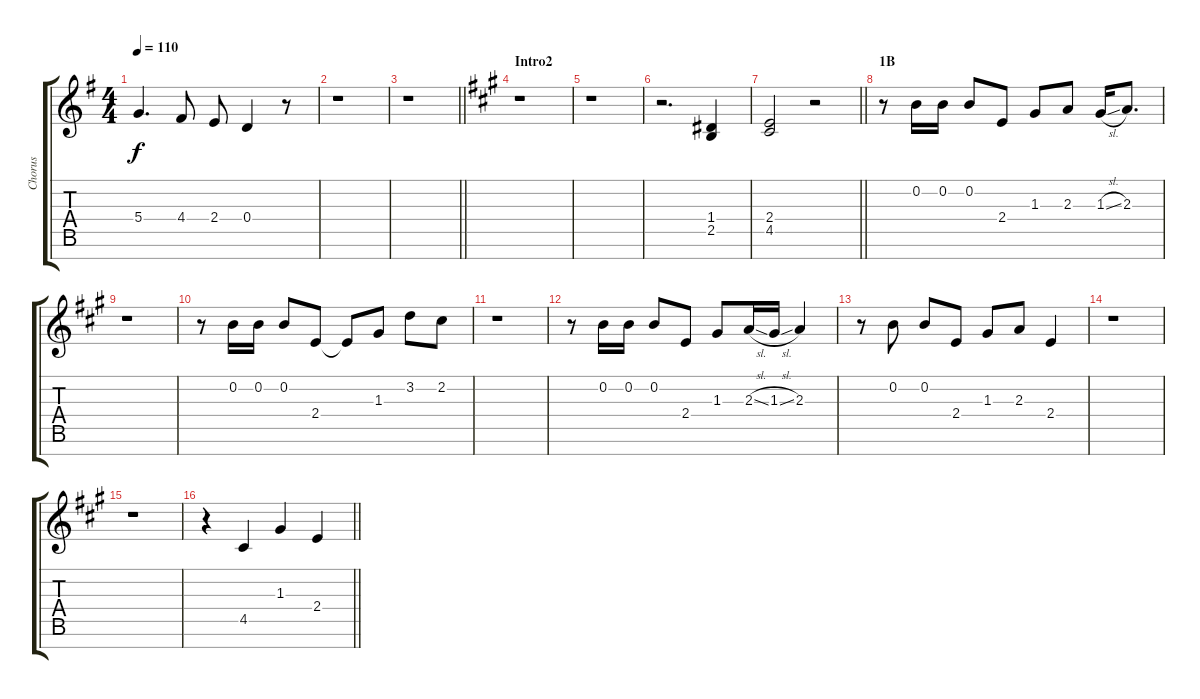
\track ("Chorus" "Chorus") {instrument voiceoohs}
\staff {score tabs}
\tuning (E5 B4 G4 D4 A3 E3 B2) {hide}
\ts (4 4)
\tempo 110
\clef g2
\ks g
5.4.4{d dy f} 4.4.8 2.4.8 0.4.4 r.8 |
r.1 |
\barLineRight lightlight
r.1 |
\section ("" "Intro2")
\ks a
r.1 |
r.1 |
r.2{d} (1.4 2.5).4 |
\barLineRight lightlight
(2.4 4.5).2 r.2 |
\section ("" "1B")
r.8 0.2.16 0.2.16 0.2.8 2.4.8 1.3.8 2.3.8 1.3{sl}.16 2.3.8{d} |
r.1 |
r.8 0.2.16 0.2.16 0.2.8 2.4.8 2.4{t}.8 1.3.8 3.2.8 2.2.8 |
r.1 |
r.8 0.2.16 0.2.16 0.2.8 2.4.8 1.3.8 2.3{sl}.16 1.3{sl}.16 2.3.4 |
r.8 0.2.8 0.2.8 2.4.8 1.3.8 2.3.8 2.4.4 |
r.1 |
r.1 |
\barLineRight lightlight
r.4 4.5.4 1.3.4 2.4.4
